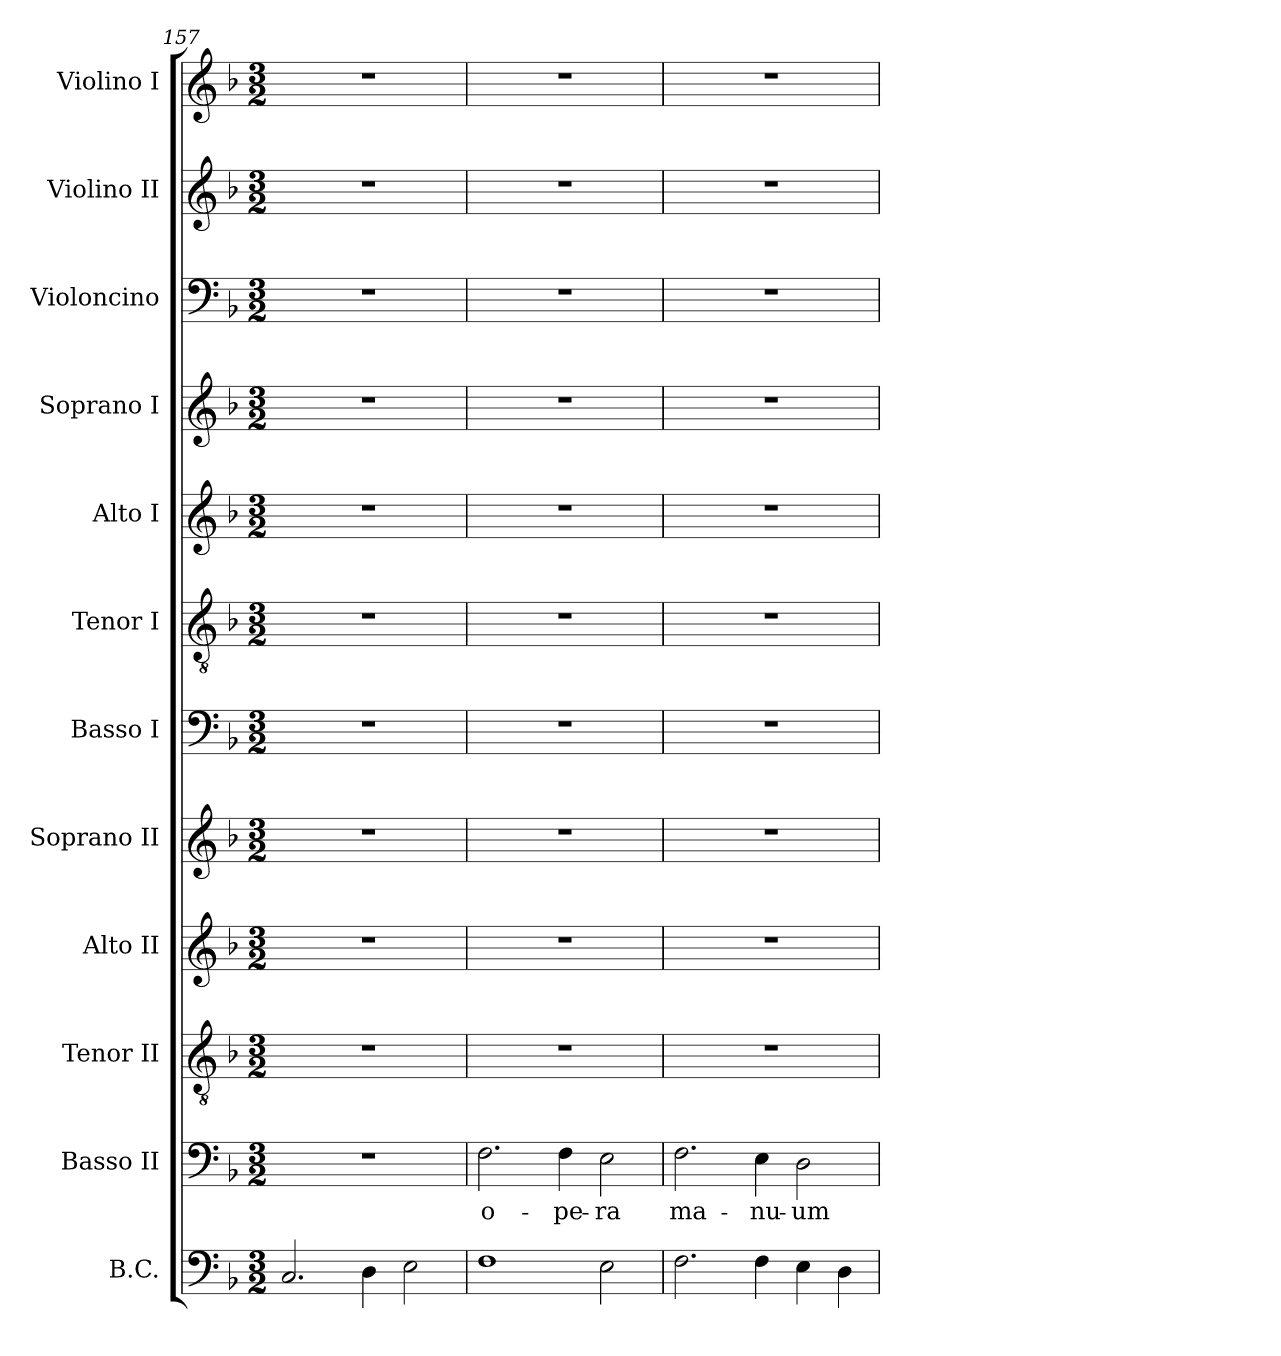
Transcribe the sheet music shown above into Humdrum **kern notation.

**kern	**kern	**text	**kern	**kern	**kern	**kern	**kern	**kern	**kern	**kern	**kern	**kern
*part12	*part11	*part11	*part10	*part9	*part8	*part7	*part6	*part5	*part4	*part3	*part2	*part1
*staff12	*staff11	*staff11	*staff10	*staff9	*staff8	*staff7	*staff6	*staff5	*staff4	*staff3	*staff2	*staff1
*I"B.C.	*I"Basso II	*	*I"Tenor II	*I"Alto II	*I"Soprano II	*I"Basso I	*I"Tenor I	*I"Alto I	*I"Soprano I	*I"Violoncino	*I"Violino II	*I"Violino I
*I'BC	*I'B 2	*	*I'T 2	*I'A 2	*I'S 2	*I'B 1	*I'T 1	*I'A 1	*I'S 1	*I'Vc.	*I'Vln. II	*I'Vln. I
*clefF4	*clefF4	*	*clefGv2	*clefG2	*clefG2	*clefF4	*clefGv2	*clefG2	*clefG2	*clefF4	*clefG2	*clefG2
*k[b-]	*k[b-]	*	*k[b-]	*k[b-]	*k[b-]	*k[b-]	*k[b-]	*k[b-]	*k[b-]	*k[b-]	*k[b-]	*k[b-]
*F:	*F:	*	*F:	*F:	*F:	*F:	*F:	*F:	*F:	*F:	*F:	*F:
*M3/2	*M3/2	*	*M3/2	*M3/2	*M3/2	*M3/2	*M3/2	*M3/2	*M3/2	*M3/2	*M3/2	*M3/2
=157	=157	=157	=157	=157	=157	=157	=157	=157	=157	=157	=157	=157
2.C/	1.r	.	1.r	1.r	1.r	1.r	1.r	1.r	1.r	1.r	1.r	1.r
4D\	.	.	.	.	.	.	.	.	.	.	.	.
2E\	.	.	.	.	.	.	.	.	.	.	.	.
!!LO:LB:g=z
=158	=158	=158	=158	=158	=158	=158	=158	=158	=158	=158	=158	=158
!	!	!LO:LY:b	!	!	!	!	!	!	!	!	!	!
1F	2.F\	o-	1.r	1.r	1.r	1.r	1.r	1.r	1.r	1.r	1.r	1.r
!	!	!LO:LY:b	!	!	!	!	!	!	!	!	!	!
.	4F\	-pe-	.	.	.	.	.	.	.	.	.	.
!	!	!LO:LY:b	!	!	!	!	!	!	!	!	!	!
2E\	2E\	-ra	.	.	.	.	.	.	.	.	.	.
=159	=159	=159	=159	=159	=159	=159	=159	=159	=159	=159	=159	=159
!	!	!LO:LY:b	!	!	!	!	!	!	!	!	!	!
2.F\	2.F\	ma-	1.r	1.r	1.r	1.r	1.r	1.r	1.r	1.r	1.r	1.r
!	!	!LO:LY:b	!	!	!	!	!	!	!	!	!	!
4F\	4E\	-nu-	.	.	.	.	.	.	.	.	.	.
!	!	!LO:LY:b	!	!	!	!	!	!	!	!	!	!
4E\	2D\	-um	.	.	.	.	.	.	.	.	.	.
4D\	.	.	.	.	.	.	.	.	.	.	.	.
=	=	=	=	=	=	=	=	=	=	=	=	=
*-	*-	*-	*-	*-	*-	*-	*-	*-	*-	*-	*-	*-
